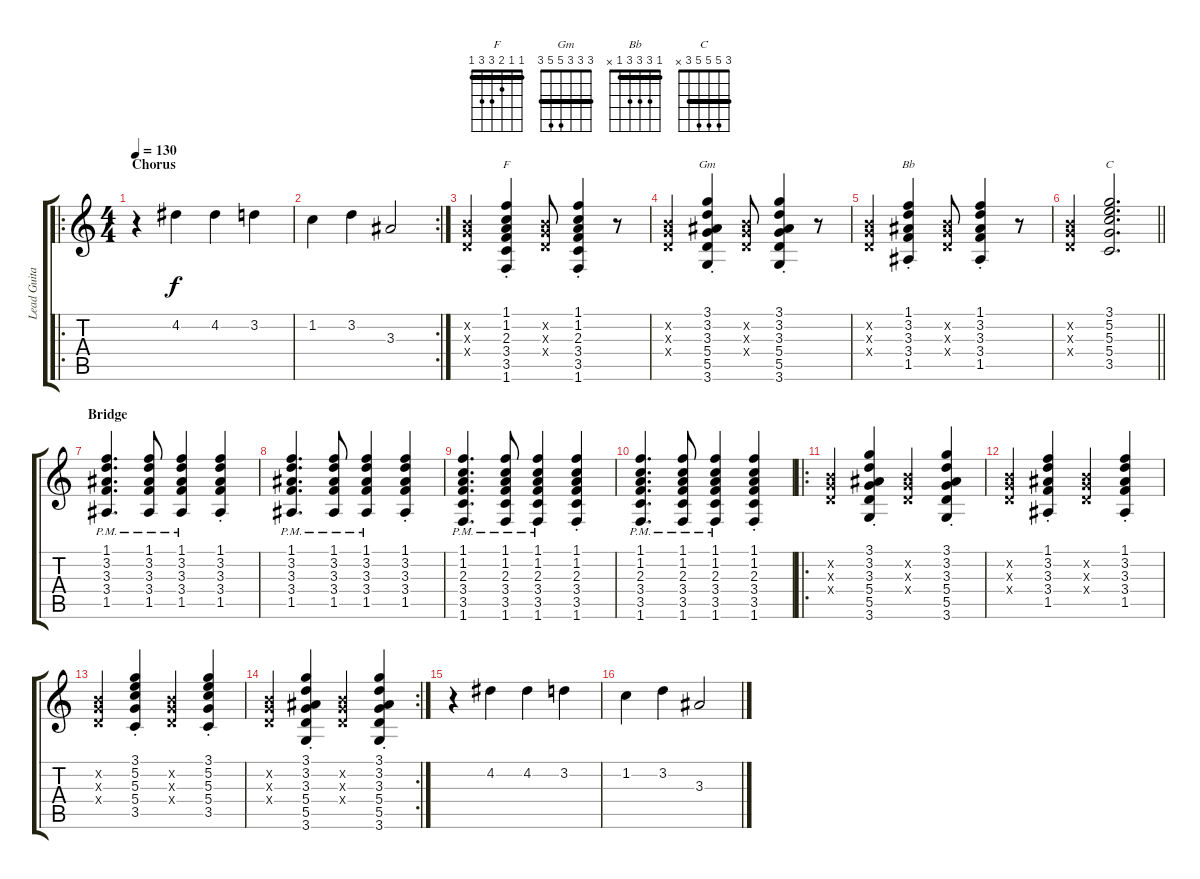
\track ("Lead Guitar" "Lead Guita") {instrument electricguitarclean}
\staff {score tabs}
\tuning (E4 B3 G3 D3 A2 E2) {hide}
\chord ("F" 1 1 2 3 3 1) {barre 1}
\chord ("Gm" 3 3 3 5 5 3) {barre 3}
\chord ("Bb" 1 3 3 3 1 x) {barre 1}
\chord ("C" 3 5 5 5 3 x) {barre 3}
\ro
\ts (4 4)
\section ("" "Chorus")
\tempo 130
\clef g2
\ks c
r.4{dy f} 4.2.4 4.2.4 3.2.4 |
\rc 2
1.2.4 3.2.4 3.3.2 |
(0.2{x} 0.3{x} 0.4{x}).4 (1.1{st} 1.2{st} 2.3{st} 3.4{st} 3.5{st} 1.6{st}).4{ch "F"} (0.2{x} 0.3{x} 0.4{x}).8 (1.1{st} 1.2{st} 2.3{st} 3.4{st} 3.5{st} 1.6{st}).4 r.8 |
(0.2{x} 0.3{x} 0.4{x}).4 (3.1{st} 3.2{st} 3.3{st} 5.4{st} 5.5{st} 3.6{st}).4{ch "Gm"} (0.2{x} 0.3{x} 0.4{x}).8 (3.1{st} 3.2{st} 3.3{st} 5.4{st} 5.5{st} 3.6{st}).4 r.8 |
(0.2{x} 0.3{x} 0.4{x}).4 (1.1{st} 3.2{st} 3.3{st} 3.4{st} 1.5{st}).4{ch "Bb"} (0.2{x} 0.3{x} 0.4{x}).8 (1.1{st} 3.2{st} 3.3{st} 3.4{st} 1.5{st}).4 r.8 |
\barLineRight lightlight
(0.2{x} 0.3{x} 0.4{x}).4 (3.1 5.2 5.3 5.4 3.5).2{d ch "C"} |
\section ("" "Bridge")
(1.1{pm} 3.2{pm} 3.3{pm} 3.4{pm} 1.5{pm}).4{d} (1.1{pm} 3.2{pm} 3.3{pm} 3.4{pm} 1.5{pm}).8 (1.1{pm} 3.2{pm} 3.3{pm} 3.4{pm} 1.5{pm}).4 (1.1{st} 3.2{st} 3.3{st} 3.4{st} 1.5{st}).4 |
(1.1{pm} 3.2{pm} 3.3{pm} 3.4{pm} 1.5{pm}).4{d} (1.1{pm} 3.2{pm} 3.3{pm} 3.4{pm} 1.5{pm}).8 (1.1{pm} 3.2{pm} 3.3{pm} 3.4{pm} 1.5{pm}).4 (1.1{st} 3.2{st} 3.3{st} 3.4{st} 1.5{st}).4 |
(1.1{pm} 1.2{pm} 2.3{pm} 3.4{pm} 3.5{pm} 1.6{pm}).4{d} (1.1{pm} 1.2{pm} 2.3{pm} 3.4{pm} 3.5{pm} 1.6{pm}).8 (1.1{pm} 1.2{pm} 2.3{pm} 3.4{pm} 3.5{pm} 1.6{pm}).4 (1.1{st} 1.2{st} 2.3{st} 3.4{st} 3.5{st} 1.6{st}).4 |
(1.1{pm} 1.2{pm} 2.3{pm} 3.4{pm} 3.5{pm} 1.6{pm}).4{d} (1.1{pm} 1.2{pm} 2.3{pm} 3.4{pm} 3.5{pm} 1.6{pm}).8 (1.1{pm} 1.2{pm} 2.3{pm} 3.4{pm} 3.5{pm} 1.6{pm}).4 (1.1{st} 1.2{st} 2.3{st} 3.4{st} 3.5{st} 1.6{st}).4 |
\ro
(0.2{x} 0.3{x} 0.4{x}).4 (3.1{st} 3.2{st} 3.3{st} 5.4{st} 5.5{st} 3.6{st}).4 (0.2{x} 0.3{x} 0.4{x}).4 (3.1{st} 3.2{st} 3.3{st} 5.4{st} 5.5{st} 3.6{st}).4 |
(0.2{x} 0.3{x} 0.4{x}).4 (1.1{st} 3.2{st} 3.3{st} 3.4{st} 1.5{st}).4 (0.2{x} 0.3{x} 0.4{x}).4 (1.1{st} 3.2{st} 3.3{st} 3.4{st} 1.5{st}).4 |
(0.2{x} 0.3{x} 0.4{x}).4 (3.1{st} 5.2{st} 5.3{st} 5.4{st} 3.5{st}).4 (0.2{x} 0.3{x} 0.4{x}).4 (3.1{st} 5.2{st} 5.3{st} 5.4{st} 3.5{st}).4 |
\rc 2
(0.2{x} 0.3{x} 0.4{x}).4 (3.1{st} 3.2{st} 3.3{st} 5.4{st} 5.5{st} 3.6{st}).4 (0.2{x} 0.3{x} 0.4{x}).4 (3.1{st} 3.2{st} 3.3{st} 5.4{st} 5.5{st} 3.6{st}).4 |
r.4 4.2.4 4.2.4 3.2.4 |
1.2.4 3.2.4 3.3.2
